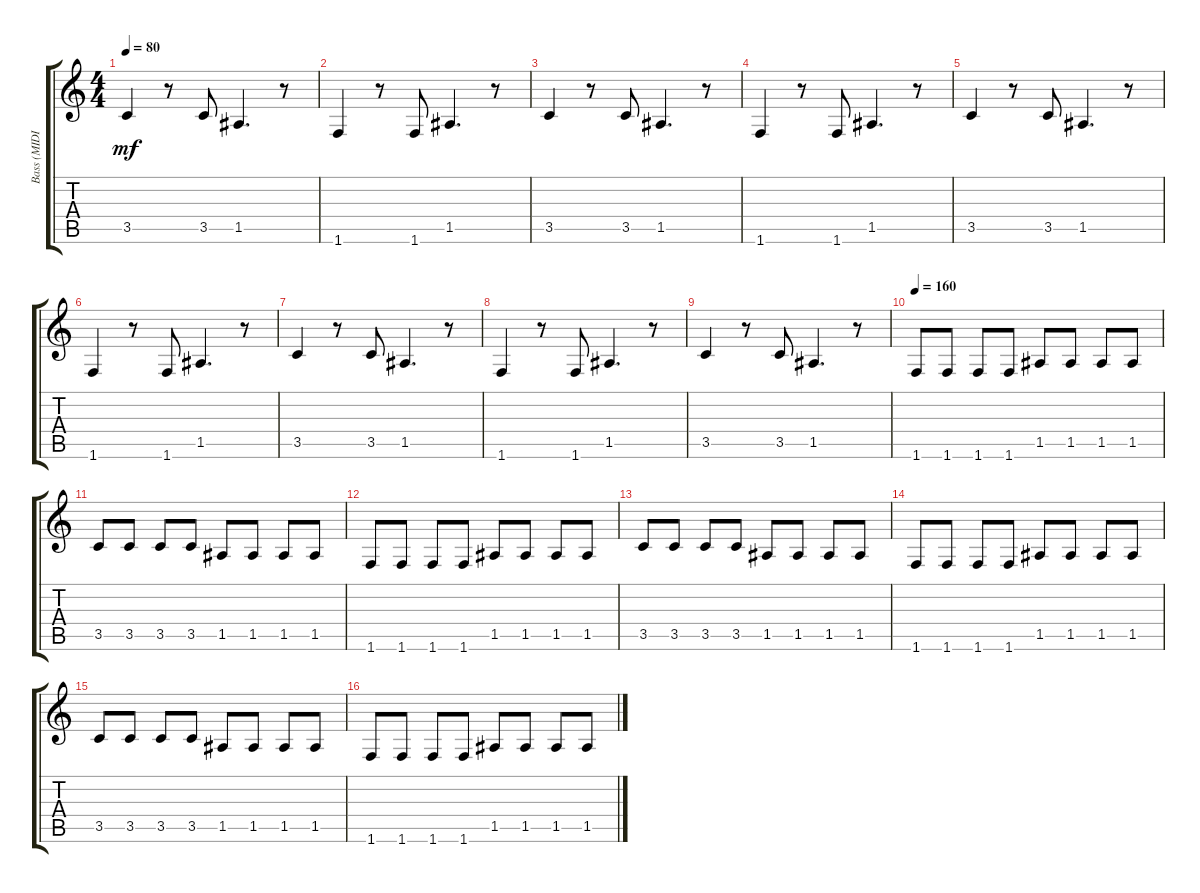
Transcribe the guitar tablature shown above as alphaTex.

\track ("Bass (MIDI)" "Bass (MIDI") {instrument electricbassfinger}
\staff {score tabs}
\tuning (E4 B3 G3 D3 A2 E2) {hide}
\ts (4 4)
\tempo 80
\clef g2
\ks c
3.5.4{dy mf} r.8 3.5.8 1.5.4{d} r.8 |
1.6.4 r.8 1.6.8 1.5.4{d} r.8 |
3.5.4 r.8 3.5.8 1.5.4{d} r.8 |
1.6.4 r.8 1.6.8 1.5.4{d} r.8 |
3.5.4 r.8 3.5.8 1.5.4{d} r.8 |
1.6.4 r.8 1.6.8 1.5.4{d} r.8 |
3.5.4 r.8 3.5.8 1.5.4{d} r.8 |
1.6.4 r.8 1.6.8 1.5.4{d} r.8 |
3.5.4 r.8 3.5.8 1.5.4{d} r.8 |
\tempo 160
1.6.8{volume 14} 1.6.8 1.6.8{volume 13} 1.6.8{volume 13} 1.5.8{volume 13} 1.5.8{volume 13} 1.5.8{volume 13} 1.5.8{volume 13} |
3.5.8{volume 13} 3.5.8{volume 12} 3.5.8{volume 12} 3.5.8{volume 12} 1.5.8{volume 12} 1.5.8{volume 12} 1.5.8{volume 12} 1.5.8{volume 12} |
1.6.8{volume 12} 1.6.8{volume 12} 1.6.8{volume 11} 1.6.8{volume 11} 1.5.8{volume 11} 1.5.8{volume 11} 1.5.8{volume 11} 1.5.8{volume 11} |
3.5.8{volume 11} 3.5.8{volume 10} 3.5.8{volume 10} 3.5.8{volume 10} 1.5.8{volume 10} 1.5.8 1.5.8{volume 10} 1.5.8{volume 10} |
1.6.8{volume 10} 1.6.8{volume 10} 1.6.8{volume 10} 1.6.8{volume 9} 1.5.8{volume 9} 1.5.8{volume 9} 1.5.8{volume 9} 1.5.8{volume 9} |
3.5.8{volume 9} 3.5.8{volume 9} 3.5.8{volume 8} 3.5.8{volume 8} 1.5.8{volume 8} 1.5.8{volume 8} 1.5.8{volume 8} 1.5.8{volume 8} |
1.6.8{volume 8} 1.6.8{volume 8} 1.6.8{volume 8} 1.6.8{volume 7} 1.5.8{volume 7} 1.5.8{volume 7} 1.5.8{volume 7} 1.5.8{volume 7}
